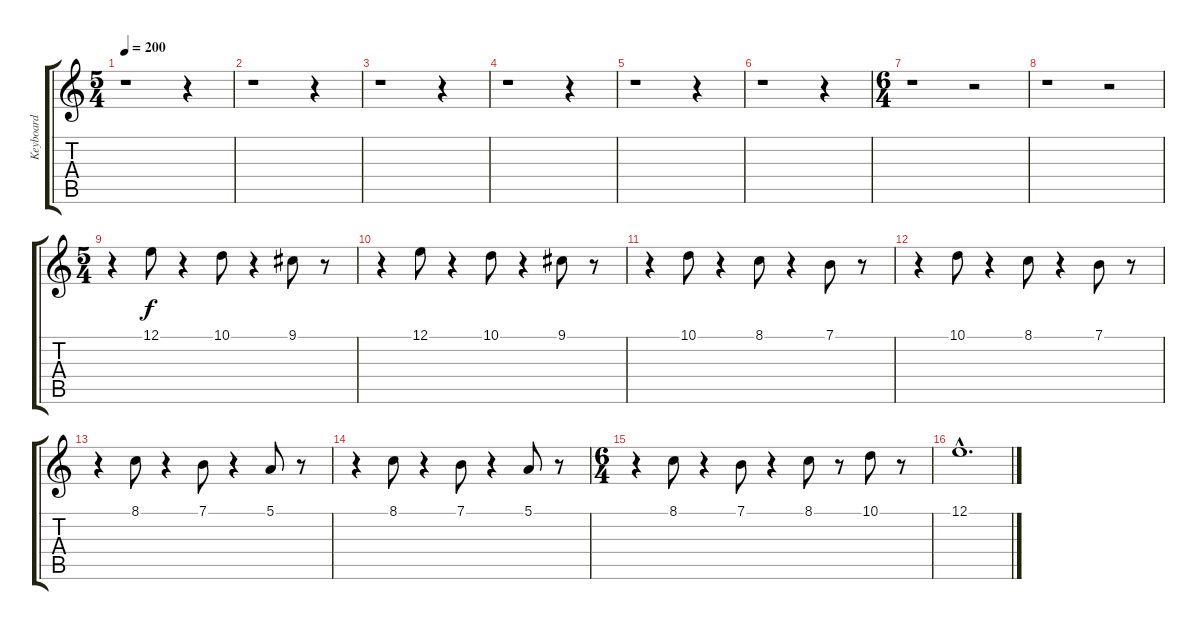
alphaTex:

\track ("Keyboard" "Keyboard") {instrument fx5brightness}
\staff {score tabs}
\tuning (E4 B3 G3 D3 A2 E2) {hide}
\ts (5 4)
\tempo 200
\clef g2
\ks c
r.1{dy f instrument fx5brightness} r.4 |
r.1 r.4 |
r.1 r.4 |
r.1 r.4 |
r.1 r.4 |
r.1 r.4 |
\ts (6 4)
r.1 r.2 |
r.1 r.2 |
\ts (5 4)
r.4 12.1.8 r.4 10.1.8 r.4 9.1.8 r.8 |
r.4 12.1.8 r.4 10.1.8 r.4 9.1.8 r.8 |
r.4 10.1.8 r.4 8.1.8 r.4 7.1.8 r.8 |
r.4 10.1.8 r.4 8.1.8 r.4 7.1.8 r.8 |
r.4 8.1.8 r.4 7.1.8 r.4 5.1.8 r.8 |
r.4 8.1.8 r.4 7.1.8 r.4 5.1.8 r.8 |
\ts (6 4)
r.4 8.1.8 r.4 7.1.8 r.4 8.1.8 r.8 10.1.8 r.8 |
12.1{hac}.1{d}
